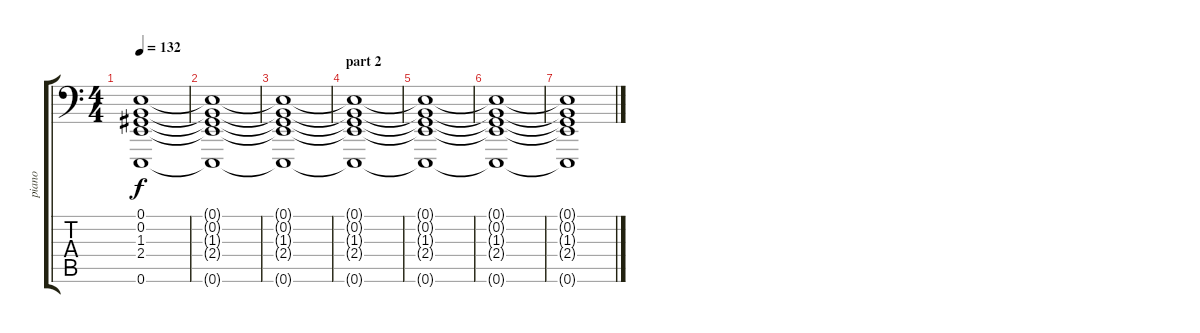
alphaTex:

\track ("piano" "piano") {instrument brightacousticpiano}
\staff {score tabs}
\tuning (E3 B2 G2 D2 A1 E1) {hide}
\ts (4 4)
\tempo 132
\clef f4
\ks c
(0.1{t} 0.2{t} 1.3{t} 2.4{t} 0.6{t}).1{dy f} |
(0.1{t} 0.2{t} 1.3{t} 2.4{t} 0.6{t}).1 |
(0.1{t} 0.2{t} 1.3{t} 2.4{t} 0.6{t}).1 |
\section ("" "part 2")
(0.1{t} 0.2{t} 1.3{t} 2.4{t} 0.6{t}).1{volume 0} |
(0.1{t} 0.2{t} 1.3{t} 2.4{t} 0.6{t}).1 |
(0.1{t} 0.2{t} 1.3{t} 2.4{t} 0.6{t}).1 |
(0.1{t} 0.2{t} 1.3{t} 2.4{t} 0.6{t}).1
